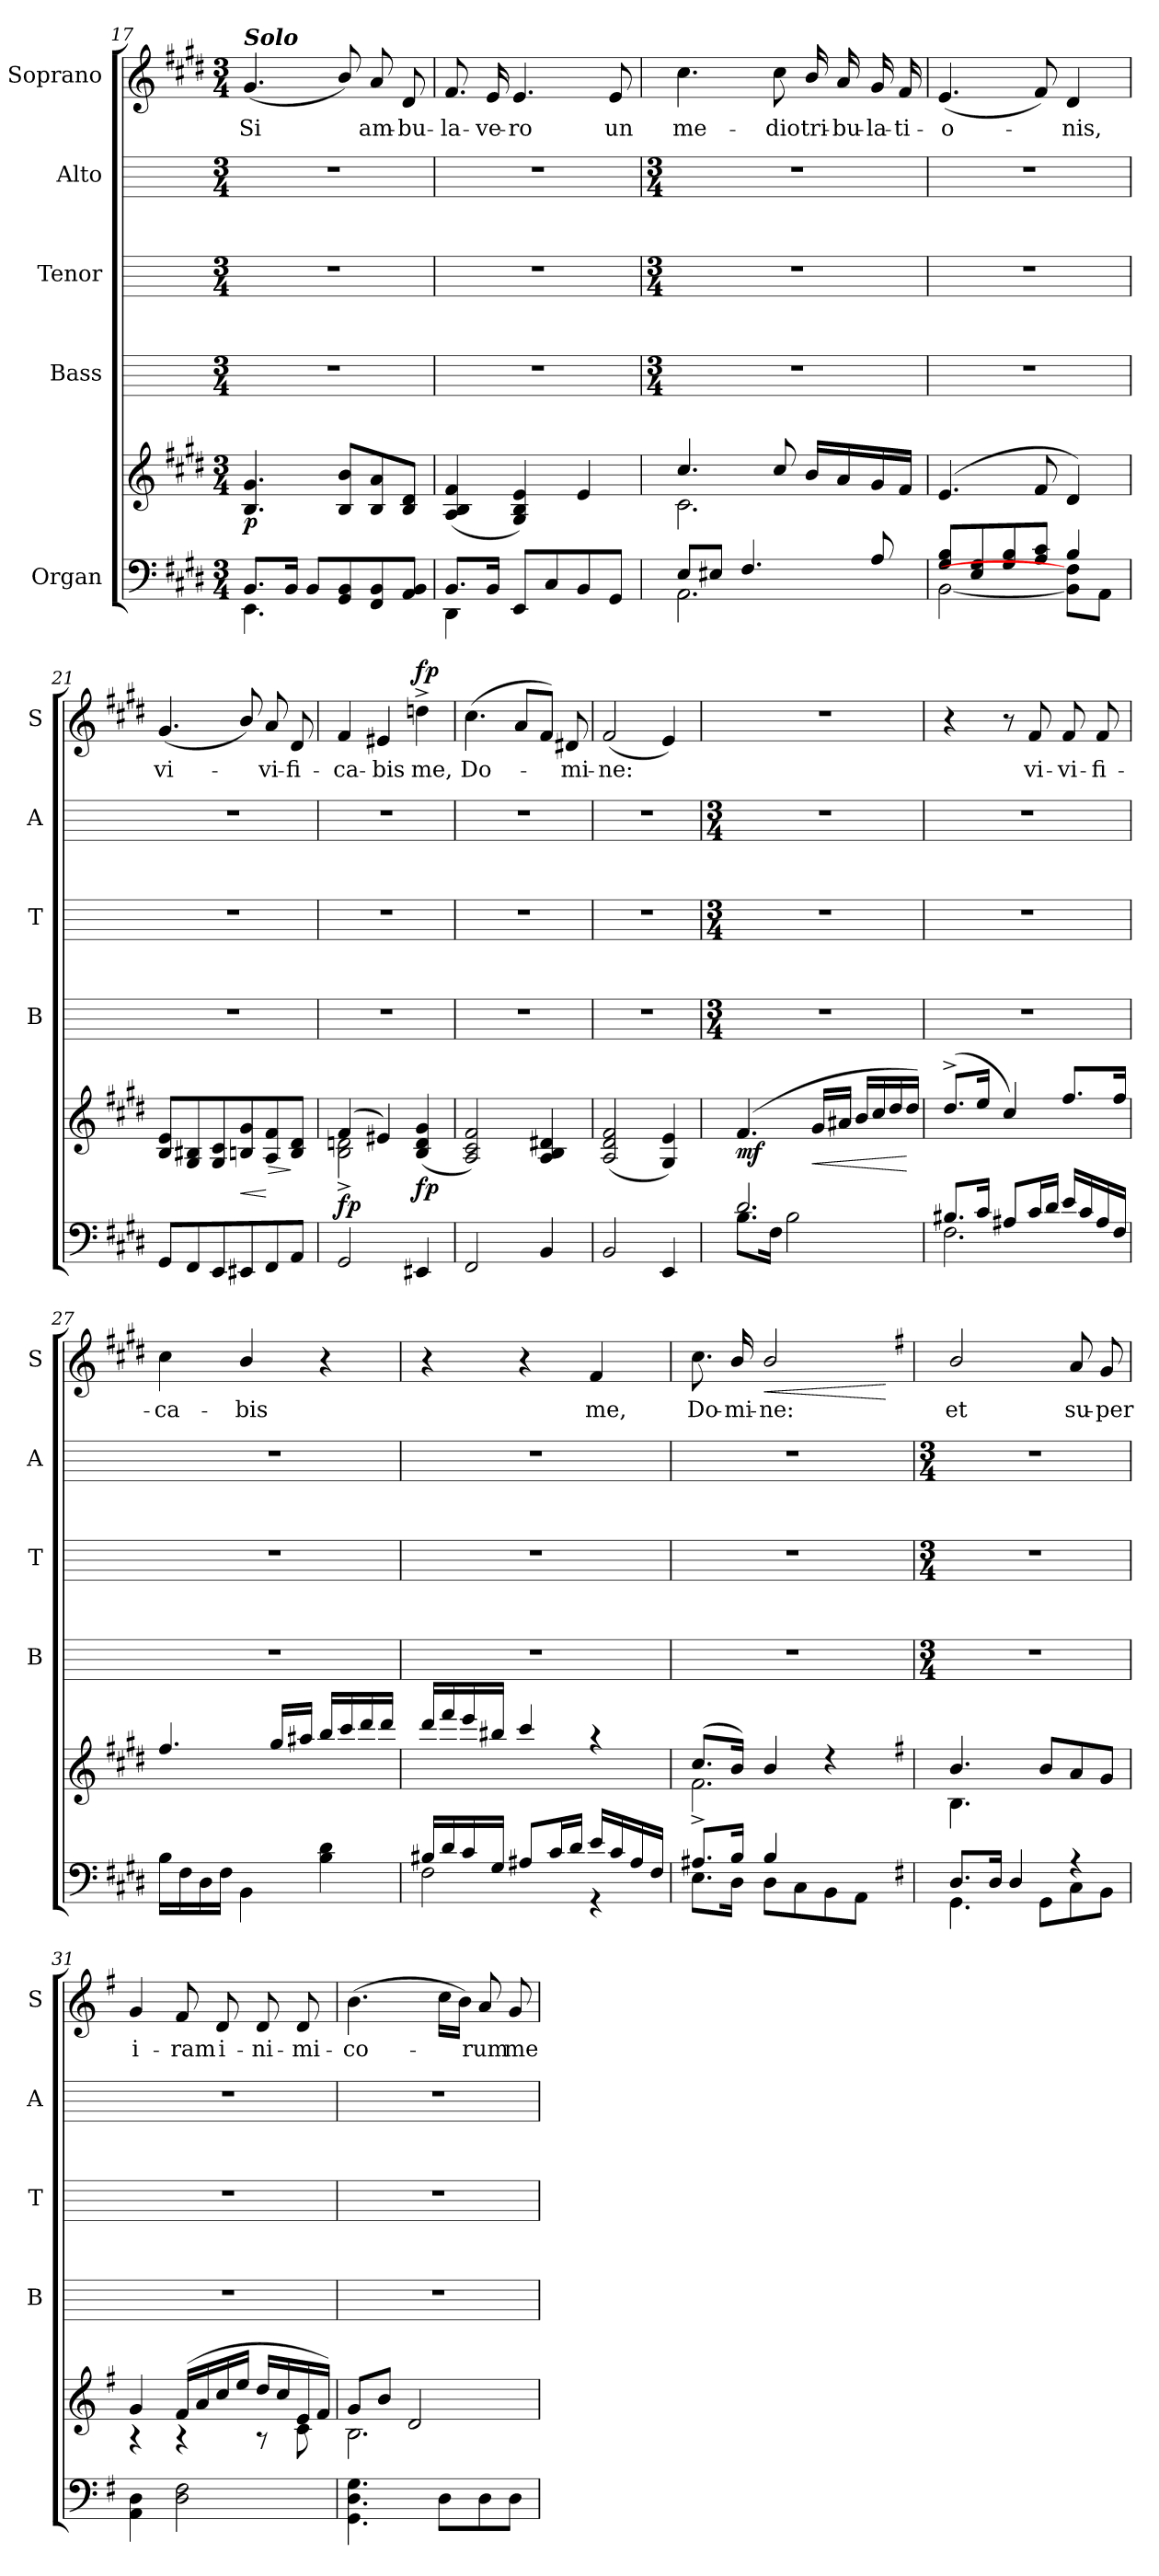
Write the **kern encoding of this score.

**kern	**kern	**dynam	**kern	**kern	**kern	**kern	**text	**dynam
*part5	*part5	*part5	*part4	*part3	*part2	*part1	*part1	*part1
*staff6	*staff5	*staff5/6	*staff4	*staff3	*staff2	*staff1	*staff1	*staff1
*I"Organ	*	*	*I"Bass	*I"Tenor	*I"Alto	*I"Soprano	*	*
*	*	*	*I'B	*I'T	*I'A	*I'S	*	*
*clefF4	*clefG2	*	*	*	*	*clefG2	*	*
*k[f#c#g#d#]	*k[f#c#g#d#]	*	*	*	*	*k[f#c#g#d#]	*	*
*E:	*E:	*	*	*	*	*E:	*	*
*M3/4	*M3/4	*	*M3/4	*M3/4	*M3/4	*M3/4	*	*
=17	=17	=17	=17	=17	=17	=17	=17	=17
*^	*	*	*	*	*	*	*	*
!	!	!	!	!	!	!	!LO:TX:a:Bi:t=Solo	!	!
!	!	!	!LO:DY:b	!	!	!	!	!LO:LY:b	!
8.BB/L	4.EE\	4.B 4.g#	p	2.r	2.r	2.r	(<4.g#	Si	.
16BB/J	.	.	.	.	.	.	.	.	.
8BB/L	.	.	.	.	.	.	.	.	.
8GG#/ 8BB/	4.ryy	8B 8bL	.	.	.	.	8b/)	.	.
!	!	!	!	!	!	!	!	!LO:LY:b	!
8FF#/ 8BB/	.	8B 8a	.	.	.	.	8a	am-	.
!	!	!	!	!	!	!	!	!LO:LY:b	!
8AA/ 8BB/J	.	8B 8d#J	.	.	.	.	8d#	-bu-	.
=18	=18	=18	=18	=18	=18	=18	=18	=18	=18
!	!	!	!	!	!	!	!	!LO:LY:b	!
8.BB/L	4DD#\	(<4A 4B 4f#	.	2.r	2.r	2.r	8.f#	-la-	.
!	!	!	!	!	!	!	!	!LO:LY:b	!
16BB/J	.	.	.	.	.	.	16e	-ve-	.
!	!	!	!	!	!	!	!	!LO:LY:b	!
8EE/L	2ryy	4G# 4B 4e)	.	.	.	.	4.e	-ro	.
8C#/	.	.	.	.	.	.	.	.	.
8BB/	.	4e	.	.	.	.	.	.	.
!	!	!	!	!	!	!	!	!LO:LY:b	!
8GG#/J	.	.	.	.	.	.	8e	un	.
!!LO:LB:g=z
=19	=19	=19	=19	=19	=19	=19	=19	=19	=19
*	*	*	*	*M3/4	*M3/4	*M3/4	*	*	*
*	*	*^	*	*	*	*	*	*	*
!	!	!	!	!	!	!	!	!	!LO:LY:b	!
8E/L	2.AA\	4.cc#/	2.c#\	.	2.r	2.r	2.r	4.cc#	me-	.
8E#X/J	.	.	.	.	.	.	.	.	.	.
4.F#/	.	.	.	.	.	.	.	.	.	.
!	!	!	!	!	!	!	!	!	!LO:LY:b	!
.	.	8cc#/	.	.	.	.	.	8cc#	-dio	.
!	!	!	!	!	!	!	!	!	!LO:LY:b	!
.	.	16bLL	.	.	.	.	.	16b/	tri-	.
!	!	!	!	!	!	!	!	!	!LO:LY:b	!
.	.	16a	.	.	.	.	.	16a	-bu-	.
!	!	!	!	!	!	!	!	!	!LO:LY:b	!
8A/	.	16g#	.	.	.	.	.	16g#	-la-	.
!	!	!	!	!	!	!	!	!	!LO:LY:b	!
.	.	16f#JJ	.	.	.	.	.	16f#	-ti-	.
=20	=20	=20	=20	=20	=20	=20	=20	=20	=20	=20
!	!	!	!LO:N:vis=1	!	!	!	!	!	!LO:LY:b	!
8G#/ 8B/L	[2BB\	(<4.e	2.ryy	.	2.r	2.r	2.r	(<4.e	-o-	.
8E/ 8G#/	.	.	.	.	.	.	.	.	.	.
8G#/ 8B/	.	.	.	.	.	.	.	.	.	.
8A/ 8c#/J	.	8f#	.	.	.	.	.	8f#)	.	.
!	!	!	!	!	!	!	!	!	!LO:LY:b	!
4B/	8BB\] 8F#\]L	4d#)	.	.	.	.	.	4d#	nis,	.
.	8AA\J	.	.	.	.	.	.	.	.	.
=21	=21	=21	=21	=21	=21	=21	=21	=21	=21	=21
!LO:N:vis=1	!	!	!LO:N:vis=1	!	!	!	!	!	!LO:LY:b	!
2.ryy	8GG#/L	8B 8eL	2.ryy	.	2.r	2.r	2.r	(<4.g#	vi-	.
.	8FF#/	8G# 8B#X	.	.	.	.	.	.	.	.
.	8EE/	8G# 8c#	.	.	.	.	.	.	.	.
!	!	!	!	!LO:HP:b	!	!	!	!	!	!
.	8EE#X/	8Bn 8g#	.	<	.	.	.	8b/)	.	.
!	!	!	!	!LO:HP:n=1:b	!	!	!	!	!LO:LY:b	!
.	8FF#/	8A 8f#	.	[ >	.	.	.	8a	vi-	.
!	!	!	!	!	!	!	!	!	!LO:LY:b	!
.	8AA/J	8B 8d#J	.	]	.	.	.	8d#	-fi-	.
=22	=22	=22	=22	=22	=22	=22	=22	=22	=22	=22
!LO:N:vis=1	!	!	!	!LO:DY:b	!	!	!	!	!LO:LY:b	!
2.ryy	2GG#/	(<4f#	2B\^ 2dn\^	fp	2.r	2.r	2.r	4f#	-ca-	.
!	!	!	!	!	!	!	!	!	!LO:LY:b	!
.	.	4e#X)	.	.	.	.	.	4e#X	-bis	.
!	!	!	!	!LO:DY:b	!	!	!	!	!LO:LY:b	!LO:DY:b
.	4EE#X/	(<4B 4d 4g#	4ryy	fp	.	.	.	4ddn^	me,	fp
=23	=23	=23	=23	=23	=23	=23	=23	=23	=23	=23
!LO:N:vis=1	!	!	!	!	!	!	!	!	!LO:LY:b	!
*	*	*v	*v	*	*	*	*	*	*	*
2.ryy	2FF#/	2A 2c# 2f#)	.	2.r	2.r	2.r	(<4.cc#	Do-	.
.	.	.	.	.	.	.	8aL	.	.
.	4BB/	4A 4B 4d#X	.	.	.	.	8f#J)	.	.
!	!	!	!	!	!	!	!	!LO:LY:b	!
.	.	.	.	.	.	.	8d#X	mi-	.
=24	=24	=24	=24	=24	=24	=24	=24	=24	=24
!LO:N:vis=1	!	!	!	!	!	!	!	!LO:LY:b	!
2.ryy	2BB/	(<2A 2d# 2f#	.	2.r	2.r	2.r	(<2f#	-ne:	.
.	4EE/	4G# 4e)	.	.	.	.	4e)	.	.
!!LO:LB:g=z
=25	=25	=25	=25	=25	=25	=25	=25	=25	=25
*	*	*	*	*M3/4	*M3/4	*M3/4	*	*	*
*	*	*^	*	*	*	*	*	*	*
!	!	!	!LO:N:vis=1	!LO:DY:b	!	!	!	!LO:N:vis=1	!	!
2.d#/	8.B\L	(>4.f#	2.ryy	mf	2.r	2.r	2.r	2.r	.	.
.	16F#\J	.	.	.	.	.	.	.	.	.
.	2B\	.	.	.	.	.	.	.	.	.
!	!	!	!	!LO:HP:b	!	!	!	!	!	!
.	.	16g#LL	.	<	.	.	.	.	.	.
.	.	16a#XJJ	.	.	.	.	.	.	.	.
.	.	16bLL	.	.	.	.	.	.	.	.
.	.	16cc#	.	.	.	.	.	.	.	.
.	.	16dd#	.	.	.	.	.	.	.	.
.	.	16dd#JJ)	.	[	.	.	.	.	.	.
=26	=26	=26	=26	=26	=26	=26	=26	=26	=26	=26
!	!	!	!LO:N:vis=1	!	!	!	!	!	!	!
8.B#X/L	2.F#\	(>8.dd#^L	2.ryy	.	2.r	2.r	2.r	4r	.	.
16c#/J	.	16eeJ	.	.	.	.	.	.	.	.
8A#X/L	.	4cc#)	.	.	.	.	.	8r	.	.
!	!	!	!	!	!	!	!	!	!LO:LY:b	!
16c#/L	.	.	.	.	.	.	.	8f#	vi-	.
16d#/JJ	.	.	.	.	.	.	.	.	.	.
!	!	!	!	!	!	!	!	!	!LO:LY:b	!
16e/LL	.	8.ff#L	.	.	.	.	.	8f#	-vi-	.
16c#/	.	.	.	.	.	.	.	.	.	.
!	!	!	!	!	!	!	!	!	!LO:LY:b	!
16A#/	.	.	.	.	.	.	.	8f#	-fi-	.
16F#/JJ	.	16ff#J	.	.	.	.	.	.	.	.
=27	=27	=27	=27	=27	=27	=27	=27	=27	=27	=27
!LO:N:vis=1	!	!	!LO:N:vis=1	!	!	!	!	!	!LO:LY:b	!
2.ryy	16B\LL	4.ff#	2.ryy	.	2.r	2.r	2.r	4cc#	-ca-	.
.	16F#\	.	.	.	.	.	.	.	.	.
.	16D#\	.	.	.	.	.	.	.	.	.
.	16F#\JJ	.	.	.	.	.	.	.	.	.
!	!	!	!	!	!	!	!	!	!LO:LY:b	!
.	4BB\	.	.	.	.	.	.	4b/	-bis	.
.	.	16gg#LL	.	.	.	.	.	.	.	.
.	.	16aa#XJJ	.	.	.	.	.	.	.	.
.	4B\ 4d#\	16bbLL	.	.	.	.	.	4r	.	.
.	.	16ccc#	.	.	.	.	.	.	.	.
.	.	16ddd#	.	.	.	.	.	.	.	.
.	.	16ddd#JJ	.	.	.	.	.	.	.	.
=28	=28	=28	=28	=28	=28	=28	=28	=28	=28	=28
!	!	!	!LO:N:vis=1	!	!	!	!	!	!	!
16B#X/LL	2F#\	16ddd#LL	2.ryy	.	2.r	2.r	2.r	4r	.	.
16d#/	.	16fff#	.	.	.	.	.	.	.	.
16c#/	.	16eee	.	.	.	.	.	.	.	.
16G#/JJ	.	16bb#XJJ	.	.	.	.	.	.	.	.
8A#X/L	.	4ccc#	.	.	.	.	.	4r	.	.
16c#/L	.	.	.	.	.	.	.	.	.	.
16d#/JJ	.	.	.	.	.	.	.	.	.	.
!	!	!	!	!	!	!	!	!	!LO:LY:b	!
16e/LL	4r	4r	.	.	.	.	.	4f#	me,	.
16c#/	.	.	.	.	.	.	.	.	.	.
16A#/	.	.	.	.	.	.	.	.	.	.
16F#/JJ	.	.	.	.	.	.	.	.	.	.
=29	=29	=29	=29	=29	=29	=29	=29	=29	=29	=29
!	!	!	!	!	!	!	!	!	!LO:LY:b	!
8.A#X^/L	8.E\L	(<8.cc#/L	2.f#\	.	2.r	2.r	2.r	8.cc#	Do-	.
!	!	!	!	!	!	!	!	!	!LO:LY:b	!
16B/J	16D#\J	16b/J)	.	.	.	.	.	16b/	-mi-	.
!	!	!	!	!	!	!	!	!	!LO:LY:b	!LO:HP:b
4B/	8D#\L	4b/	.	.	.	.	.	2b/	-ne:	<
.	8C#\	.	.	.	.	.	.	.	.	.
8ryy	8BB\	4r	.	.	.	.	.	.	.	.
16ryy	8AA\J	.	.	.	.	.	.	.	.	.
16ryy	.	.	.	.	.	.	.	.	.	.
*v	*v	*	*	*	*	*	*	*	*	*
*	*v	*v	*	*	*	*	*	*	*
*k[f#]	*k[f#]	*	*	*	*	*k[f#]	*	*
*G:	*G:	*	*	*	*	*G:	*	*
.	.	.	.	.	.	.	.	[
!!LO:LB:g=z
=30	=30	=30	=30	=30	=30	=30	=30	=30
*	*	*	*M3/4	*M3/4	*M3/4	*	*	*
*^	*^	*	*	*	*	*	*	*
!	!	!	!	!	!	!	!	!	!LO:LY:b	!
8.D/L	4.GG\	4.b/	4.B\	.	2.r	2.r	2.r	2b/	et	.
16D/J	.	.	.	.	.	.	.	.	.	.
4D/	.	.	.	.	.	.	.	.	.	.
.	8GG\L	8b/L	4.ryy	.	.	.	.	.	.	.
!	!	!	!	!	!	!	!	!	!LO:LY:b	!
4r	8C\	8a/	.	.	.	.	.	8a	su-	.
!	!	!	!	!	!	!	!	!	!LO:LY:b	!
.	8BB\J	8g/J	.	.	.	.	.	8g	-per	.
=31	=31	=31	=31	=31	=31	=31	=31	=31	=31	=31
!LO:N:vis=1	!	!	!	!	!	!	!	!	!LO:LY:b	!
2.ryy	4AA\ 4D\	4g/	4r	.	2.r	2.r	2.r	4g	i-	.
!	!	!	!	!	!	!	!	!	!LO:LY:b	!
.	2D\ 2F#\	(>16f#/LL	4r	.	.	.	.	8f#	-ram	.
.	.	16a/	.	.	.	.	.	.	.	.
!	!	!	!	!	!	!	!	!	!LO:LY:b	!
.	.	16cc/	.	.	.	.	.	8d	i-	.
.	.	16ee/JJ	.	.	.	.	.	.	.	.
!	!	!	!	!	!	!	!	!	!LO:LY:b	!
.	.	16dd/LL	8r	.	.	.	.	8d	-ni-	.
.	.	16cc/	.	.	.	.	.	.	.	.
!	!	!	!	!	!	!	!	!	!LO:LY:b	!
.	.	16e/	8c\	.	.	.	.	8d	-mi-	.
.	.	16f#/JJ)	.	.	.	.	.	.	.	.
=32	=32	=32	=32	=32	=32	=32	=32	=32	=32	=32
!LO:N:vis=1	!	!	!	!	!	!	!	!	!LO:LY:b	!
2.ryy	4.GG\ 4.D\ 4.G\	8g/L	2.B\	.	2.r	2.r	2.r	(>4.b	-co-	.
.	.	8b/J	.	.	.	.	.	.	.	.
.	.	2d/	.	.	.	.	.	.	.	.
.	8D\L	.	.	.	.	.	.	16ccLL	.	.
.	.	.	.	.	.	.	.	16bJJ)	.	.
!	!	!	!	!	!	!	!	!	!LO:LY:b	!
.	8D\	.	.	.	.	.	.	8a	rum	.
!	!	!	!	!	!	!	!	!	!LO:LY:b	!
.	8D\J	.	.	.	.	.	.	8g	me-	.
*v	*v	*	*	*	*	*	*	*	*	*
*	*v	*v	*	*	*	*	*	*	*
=	=	=	=	=	=	=	=	=
*-	*-	*-	*-	*-	*-	*-	*-	*-
